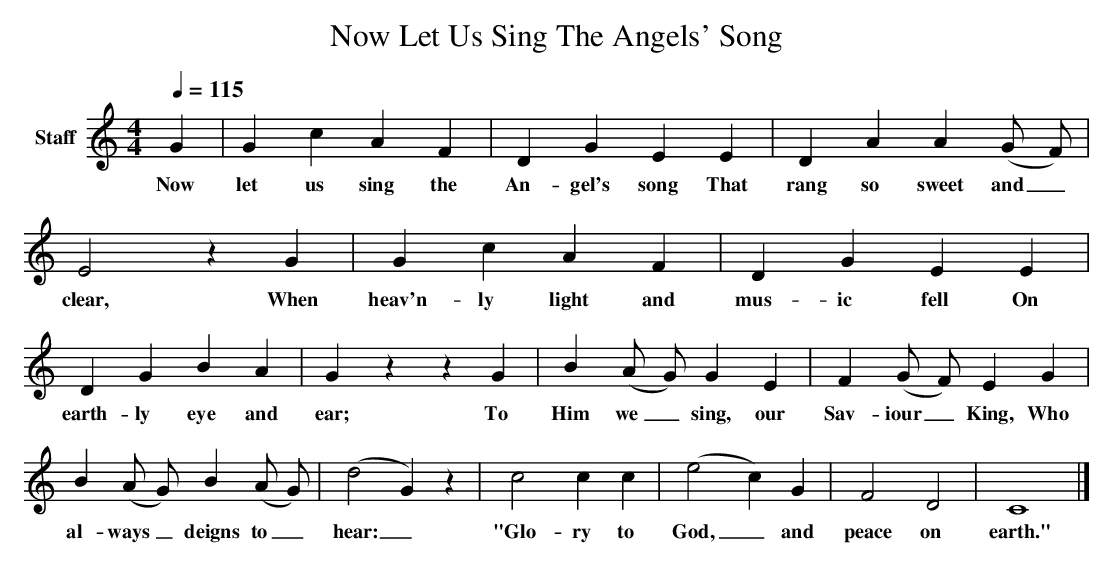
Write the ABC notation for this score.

X:1
T: Now Let Us Sing The Angels' Song
L: 1/4
M: 4/4
Q: 1/4=115
V: P1 name="Staff"
K: C
[V: P1]  G | G c A F | D G E E | D A A (G/ F/) | E2z G | G c A F | D G E E | D G B A | Gzz G | B (A/ G/) G E | F (G/ F/) E G | B (A/ G/) B (A/ G/) | (d2 G)z | c2 c c | (e2 c) G | F2 D2 | C4|]
w: Now let us sing the An- gel's song That rang so sweet and_ clear, When heav'n- ly light and mus- ic fell On earth- ly eye and ear; To Him we_ sing, our Sav- iour_ King, Who al- ways_ deigns to_ hear:_ "Glo- ry to God,_ and peace on earth."
